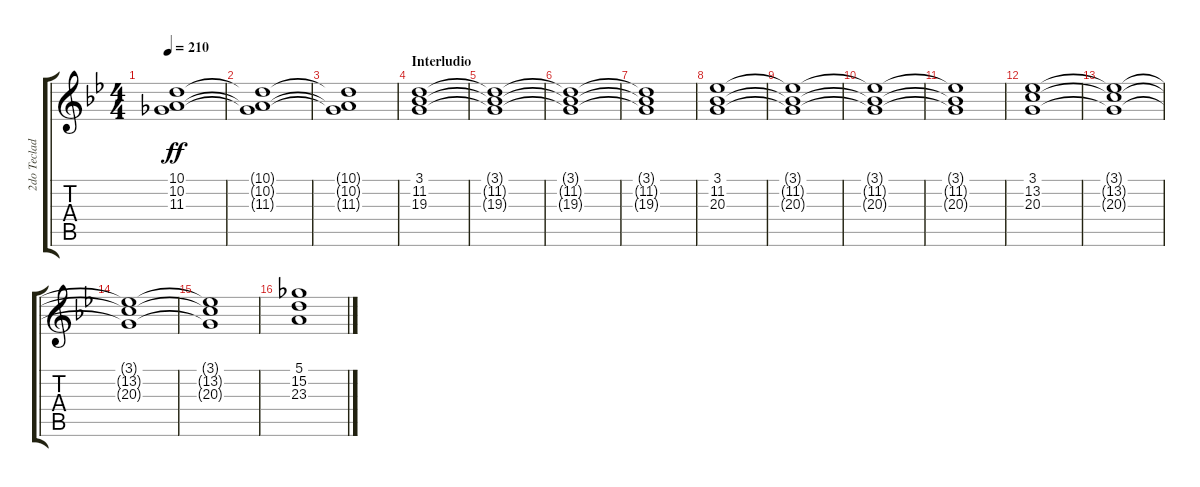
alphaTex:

\track ("2do Teclado" "2do Teclad") {instrument stringensemble1}
\staff {score tabs}
\tuning (E4 B3 G3 D3 A2 E2) {hide}
\ts (4 4)
\tempo 210
\clef g2
\ks gminor
(10.1 10.2 11.3).1{dy ff} |
(10.1{t} 10.2{t} 11.3{t}).1 |
(10.1{t} 10.2{t} 11.3{t}).1 |
\section ("" "Interludio")
(3.1 11.2 19.3).1 |
(3.1{t} 11.2{t} 19.3{t}).1 |
(3.1{t} 11.2{t} 19.3{t}).1 |
(3.1{t} 11.2{t} 19.3{t}).1 |
(3.1 11.2 20.3).1 |
(3.1{t} 11.2{t} 20.3{t}).1 |
(3.1{t} 11.2{t} 20.3{t}).1 |
(3.1{t} 11.2{t} 20.3{t}).1 |
(3.1 13.2 20.3).1 |
(3.1{t} 13.2{t} 20.3{t}).1 |
(3.1{t} 13.2{t} 20.3{t}).1 |
(3.1{t} 13.2{t} 20.3{t}).1 |
(5.1 15.2 23.3).1
